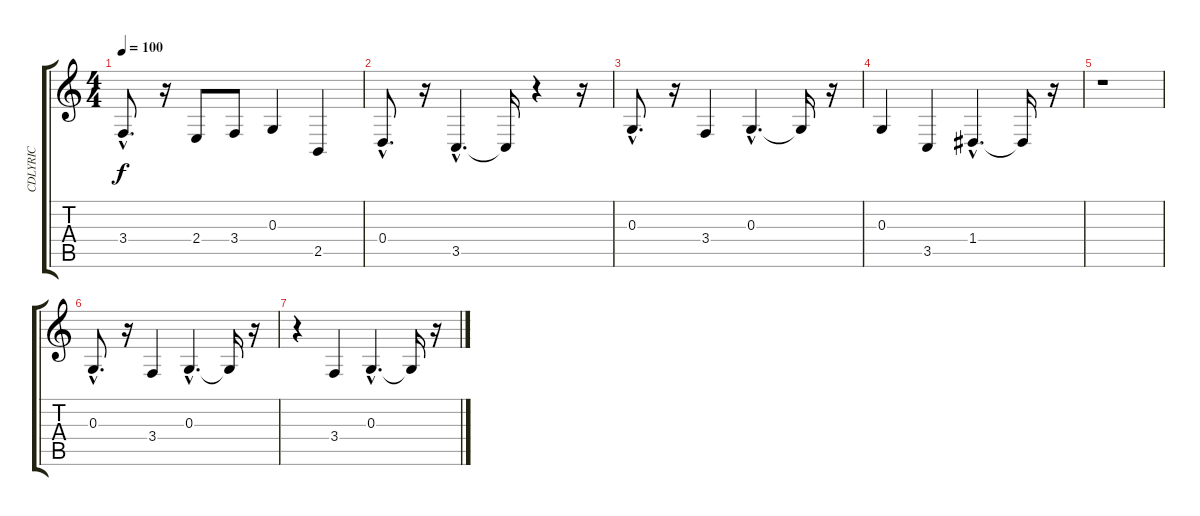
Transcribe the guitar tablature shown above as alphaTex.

\track ("CDLYRIC" "CDLYRIC") {instrument flute}
\staff {score tabs}
\tuning (E4 B3 G3 D3 A2 E2) {hide}
\ts (4 4)
\tempo 100
\clef g2
\ks c
3.4{hac}.8{d dy f} r.16 2.4.8 3.4.8 0.3.4 2.5.4 |
0.4{hac}.8{d} r.16 3.5{hac}.4{d} 3.5{t}.16 r.4 r.16 |
0.3{hac}.8{d} r.16 3.4.4 0.3{hac}.4{d} 0.3{t}.16 r.16 |
0.3.4 3.5.4 1.4{hac}.4{d} 1.4{t}.16 r.16 |
r.1 |
0.3{hac}.8{d} r.16 3.4.4 0.3{hac}.4{d} 0.3{t}.16 r.16 |
r.4 3.4.4 0.3{hac}.4{d} 0.3{t}.16 r.16
